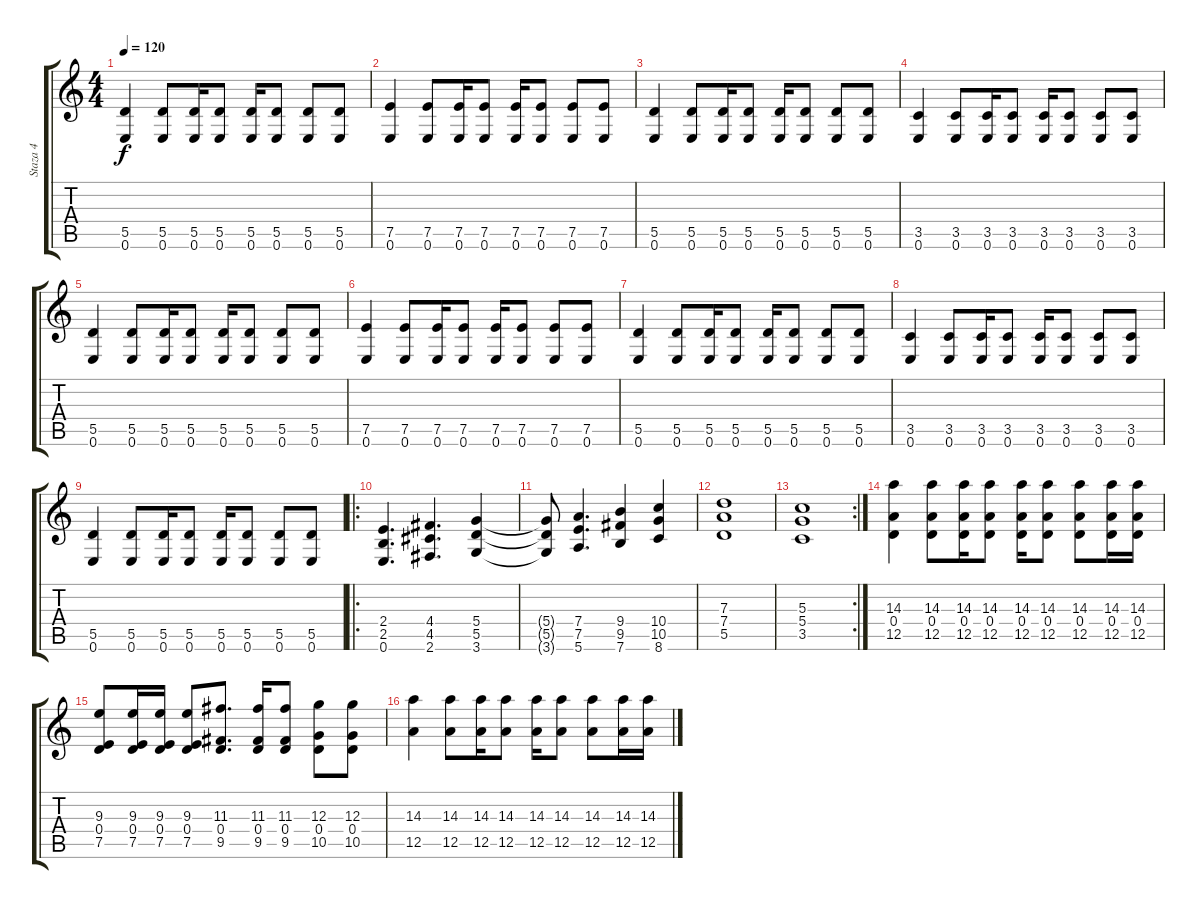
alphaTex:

\track ("Staza 4" "Staza 4") {instrument electricguitarjazz}
\staff {score tabs}
\tuning (E4 B3 G3 D3 A2 E2) {hide}
\ts (4 4)
\tempo 120
\clef g2
\ks c
(5.5 0.6).4{dy f} (5.5 0.6).8 (5.5 0.6).16 (5.5 0.6).8 (5.5 0.6).16 (5.5 0.6).8 (5.5 0.6).8 (5.5 0.6).8 |
(7.5 0.6).4 (7.5 0.6).8 (7.5 0.6).16 (7.5 0.6).8 (7.5 0.6).16 (7.5 0.6).8 (7.5 0.6).8 (7.5 0.6).8 |
(5.5 0.6).4 (5.5 0.6).8 (5.5 0.6).16 (5.5 0.6).8 (5.5 0.6).16 (5.5 0.6).8 (5.5 0.6).8 (5.5 0.6).8 |
(3.5 0.6).4 (3.5 0.6).8 (3.5 0.6).16 (3.5 0.6).8 (3.5 0.6).16 (3.5 0.6).8 (3.5 0.6).8 (3.5 0.6).8 |
(5.5 0.6).4 (5.5 0.6).8 (5.5 0.6).16 (5.5 0.6).8 (5.5 0.6).16 (5.5 0.6).8 (5.5 0.6).8 (5.5 0.6).8 |
(7.5 0.6).4 (7.5 0.6).8 (7.5 0.6).16 (7.5 0.6).8 (7.5 0.6).16 (7.5 0.6).8 (7.5 0.6).8 (7.5 0.6).8 |
(5.5 0.6).4 (5.5 0.6).8 (5.5 0.6).16 (5.5 0.6).8 (5.5 0.6).16 (5.5 0.6).8 (5.5 0.6).8 (5.5 0.6).8 |
(3.5 0.6).4 (3.5 0.6).8 (3.5 0.6).16 (3.5 0.6).8 (3.5 0.6).16 (3.5 0.6).8 (3.5 0.6).8 (3.5 0.6).8 |
(5.5 0.6).4 (5.5 0.6).8 (5.5 0.6).16 (5.5 0.6).8 (5.5 0.6).16 (5.5 0.6).8 (5.5 0.6).8 (5.5 0.6).8 |
\ro
(2.4 2.5 0.6).4{d} (4.4 4.5 2.6).4{d} (5.4 5.5 3.6).4 |
(5.4{t} 5.5{t} 3.6{t}).8 (7.4 7.5 5.6).4{d} (9.4 9.5 7.6).4 (10.4 10.5 8.6).4 |
(7.3 7.4 5.5).1 |
\rc 2
(5.3 5.4 3.5).1 |
(14.3 0.4 12.5).4 (14.3 0.4 12.5).8 (14.3 0.4 12.5).16 (14.3 0.4 12.5).8 (14.3 0.4 12.5).16 (14.3 0.4 12.5).8 (14.3 0.4 12.5).8 (14.3 0.4 12.5).16 (14.3 0.4 12.5).16 |
(9.3 0.4 7.5).8 (9.3 0.4 7.5).16 (9.3 0.4 7.5).16 (9.3 0.4 7.5).8 (11.3 0.4 9.5).8{d} (11.3 0.4 9.5).16 (11.3 0.4 9.5).8 (12.3 0.4 10.5).8 (12.3 0.4 10.5).8 |
(14.3 12.5).4 (14.3 12.5).8 (14.3 12.5).16 (14.3 12.5).8 (14.3 12.5).16 (14.3 12.5).8 (14.3 12.5).8 (14.3 12.5).16 (14.3 12.5).16
